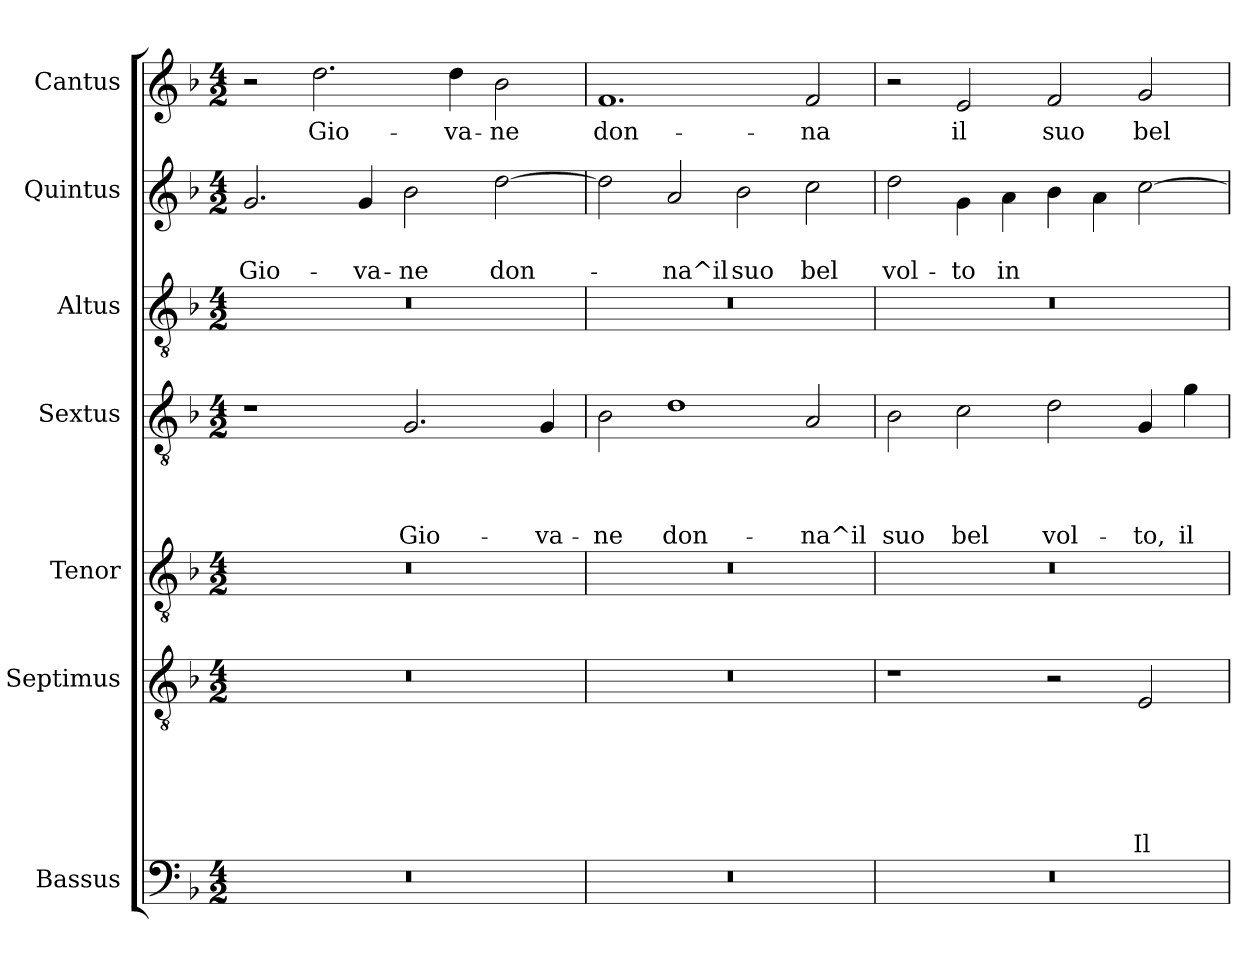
**kern	**kern	**text	**text	**text	**text	**text	**text	**kern	**kern	**text	**text	**text	**text	**kern	**kern	**text	**text	**kern	**text
*part7	*part6	*part6	*part6	*part6	*part6	*part6	*part6	*part5	*part4	*part4	*part4	*part4	*part4	*part3	*part2	*part2	*part2	*part1	*part1
*staff7	*staff6	*staff6	*staff6	*staff6	*staff6	*staff6	*staff6	*staff5	*staff4	*staff4	*staff4	*staff4	*staff4	*staff3	*staff2	*staff2	*staff2	*staff1	*staff1
*I"Bassus	*I"Septimus	*	*	*	*	*	*	*I"Tenor	*I"Sextus	*	*	*	*	*I"Altus	*I"Quintus	*	*	*I"Cantus	*
*clefF4	*clefGv2	*	*	*	*	*	*	*clefGv2	*clefGv2	*	*	*	*	*clefGv2	*clefG2	*	*	*clefG2	*
*k[b-]	*k[b-]	*	*	*	*	*	*	*k[b-]	*k[b-]	*	*	*	*	*k[b-]	*k[b-]	*	*	*k[b-]	*
*F:	*F:	*	*	*	*	*	*	*F:	*F:	*	*	*	*	*F:	*F:	*	*	*F:	*
*M4/2	*M4/2	*	*	*	*	*	*	*M4/2	*M4/2	*	*	*	*	*M4/2	*M4/2	*	*	*M4/2	*
=1	=1	=1	=1	=1	=1	=1	=1	=1	=1	=1	=1	=1	=1	=1	=1	=1	=1	=1	=1
!	!	!	!	!	!	!	!	!	!	!	!	!	!	!	!	!	!LO:LY:b	!	!
0r	0r	.	.	.	.	.	.	0r	1r	.	.	.	.	0r	2.g/	.	Gio-	2r	.
!	!	!	!	!	!	!	!	!	!	!	!	!	!	!	!	!	!	!	!LO:LY:b
.	.	.	.	.	.	.	.	.	.	.	.	.	.	.	.	.	.	2.dd\	Gio-
!	!	!	!	!	!	!	!	!	!	!	!	!	!	!	!	!	!LO:LY:b	!	!
.	.	.	.	.	.	.	.	.	.	.	.	.	.	.	4g/	.	-va-	.	.
!	!	!	!	!	!	!	!	!	!	!	!	!	!LO:LY:b	!	!	!	!LO:LY:b	!	!
.	.	.	.	.	.	.	.	.	2.G/	.	.	.	Gio-	.	2b-\	.	-ne	.	.
!	!	!	!	!	!	!	!	!	!	!	!	!	!	!	!	!	!	!	!LO:LY:b
.	.	.	.	.	.	.	.	.	.	.	.	.	.	.	.	.	.	4dd\	-va-
!	!	!	!	!	!	!	!	!	!	!	!	!	!	!	!	!	!LO:LY:b	!	!LO:LY:b
.	.	.	.	.	.	.	.	.	.	.	.	.	.	.	[>2dd\	.	don-	2b-\	-ne
!	!	!	!	!	!	!	!	!	!	!	!	!	!LO:LY:b	!	!	!	!	!	!
.	.	.	.	.	.	.	.	.	4G/	.	.	.	-va-	.	.	.	.	.	.
=2	=2	=2	=2	=2	=2	=2	=2	=2	=2	=2	=2	=2	=2	=2	=2	=2	=2	=2	=2
!	!	!	!	!	!	!	!	!	!	!	!	!	!LO:LY:b	!	!	!	!	!	!LO:LY:b
0r	0r	.	.	.	.	.	.	0r	2B-\	.	.	.	-ne	0r	2dd\]	.	.	1.f	don-
!	!	!	!	!	!	!	!	!	!	!	!	!	!LO:LY:b	!	!	!	!LO:LY:b	!	!
.	.	.	.	.	.	.	.	.	1d	.	.	.	don-	.	2a/	.	-na^il	.	.
!	!	!	!	!	!	!	!	!	!	!	!	!	!	!	!	!	!LO:LY:b	!	!
.	.	.	.	.	.	.	.	.	.	.	.	.	.	.	2b-\	.	suo	.	.
!	!	!	!	!	!	!	!	!	!	!	!	!	!LO:LY:b	!	!	!	!LO:LY:b	!	!LO:LY:b
.	.	.	.	.	.	.	.	.	2A/	.	.	.	-na^il	.	2cc\	.	bel	2f/	-na
=3	=3	=3	=3	=3	=3	=3	=3	=3	=3	=3	=3	=3	=3	=3	=3	=3	=3	=3	=3
!	!	!	!	!	!	!	!	!	!	!	!	!	!LO:LY:b	!	!	!	!LO:LY:b	!	!
0r	1r	.	.	.	.	.	.	0r	2B-\	.	.	.	suo	0r	2dd\	.	vol-	2r	.
!	!	!	!	!	!	!	!	!	!	!	!	!	!LO:LY:b	!	!	!	!LO:LY:b	!	!LO:LY:b
.	.	.	.	.	.	.	.	.	2c\	.	.	.	bel	.	4g\	.	-to	2e/	il
!	!	!	!	!	!	!	!	!	!	!	!	!	!	!	!	!	!LO:LY:b	!	!
.	.	.	.	.	.	.	.	.	.	.	.	.	.	.	4a\	.	in	.	.
!	!	!	!	!	!	!	!	!	!	!	!	!	!LO:LY:b	!	!	!	!	!	!LO:LY:b
.	2r	.	.	.	.	.	.	.	2d\	.	.	.	vol-	.	4b-\	.	.	2f/	suo
.	.	.	.	.	.	.	.	.	.	.	.	.	.	.	4a\	.	.	.	.
!	!	!	!	!	!	!	!LO:LY:b	!	!	!	!	!	!LO:LY:b	!	!	!	!	!	!LO:LY:b
.	2E/	.	.	.	.	.	Il	.	4G/	.	.	.	-to,	.	[>2cc\	.	.	2g/	bel
!	!	!	!	!	!	!	!	!	!	!	!	!	!LO:LY:b	!	!	!	!	!	!
.	.	.	.	.	.	.	.	.	4g\	.	.	.	il	.	.	.	.	.	.
=	=	=	=	=	=	=	=	=	=	=	=	=	=	=	=	=	=	=	=
*-	*-	*-	*-	*-	*-	*-	*-	*-	*-	*-	*-	*-	*-	*-	*-	*-	*-	*-	*-
